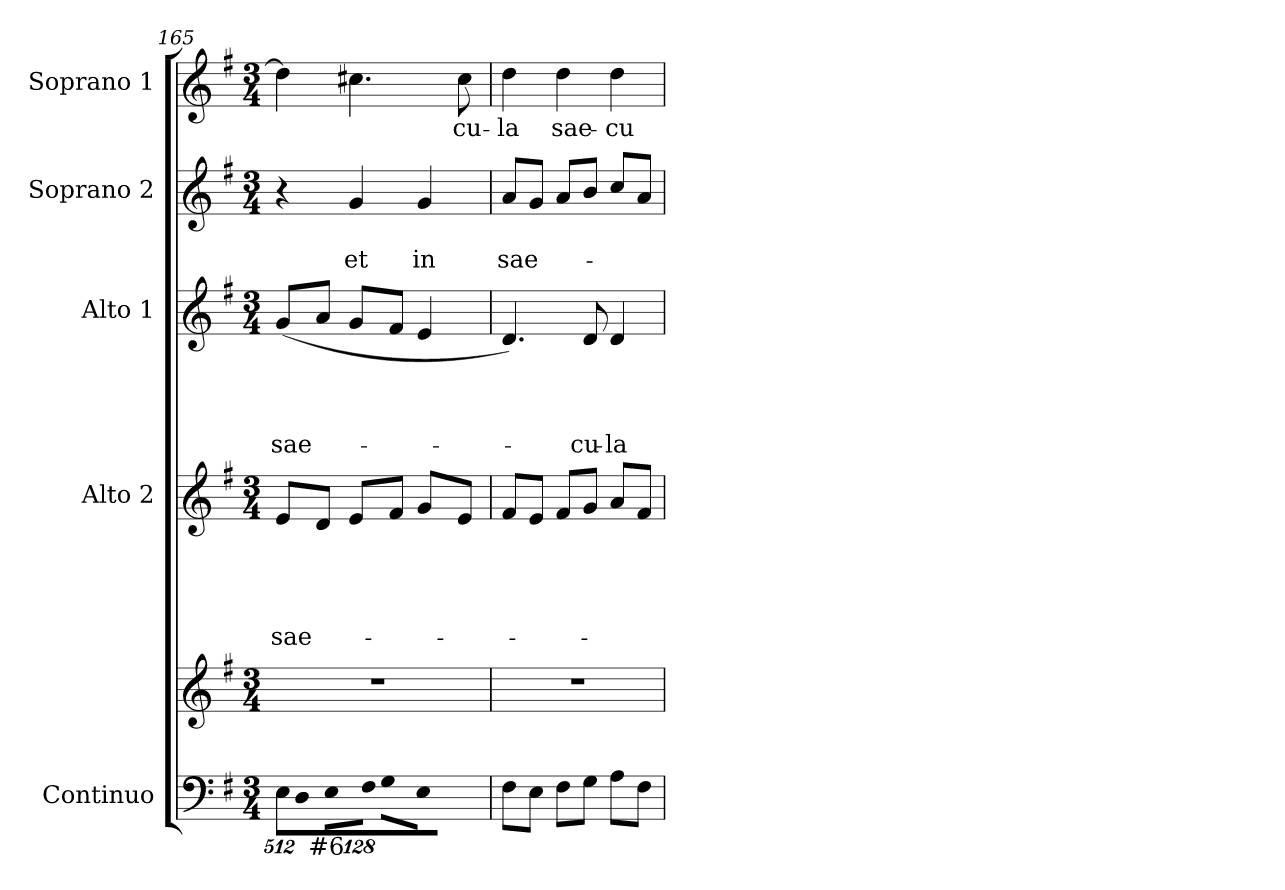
**kern	**kern	**kern	**text	**text	**text	**text	**text	**kern	**text	**text	**text	**text	**kern	**text	**text	**kern	**text
*part5	*part5	*part4	*part4	*part4	*part4	*part4	*part4	*part3	*part3	*part3	*part3	*part3	*part2	*part2	*part2	*part1	*part1
*staff6	*staff5	*staff4	*staff4	*staff4	*staff4	*staff4	*staff4	*staff3	*staff3	*staff3	*staff3	*staff3	*staff2	*staff2	*staff2	*staff1	*staff1
*I"Continuo	*	*I"Alto 2	*	*	*	*	*	*I"Alto 1	*	*	*	*	*I"Soprano 2	*	*	*I"Soprano 1	*
*	*	*I'A. 2	*	*	*	*	*	*I'A. 1	*	*	*	*	*I'S. 2	*	*	*I'S. 1	*
*clefF4	*clefG2	*clefG2	*	*	*	*	*	*clefG2	*	*	*	*	*clefG2	*	*	*clefG2	*
*k[f#]	*k[f#]	*k[f#]	*	*	*	*	*	*k[f#]	*	*	*	*	*k[f#]	*	*	*k[f#]	*
*G:	*G:	*G:	*	*	*	*	*	*G:	*	*	*	*	*G:	*	*	*G:	*
*M3/4	*M3/4	*M3/4	*	*	*	*	*	*M3/4	*	*	*	*	*M3/4	*	*	*M3/4	*
*Xbrackettup	*	*	*	*	*	*	*	*	*	*	*	*	*	*	*	*	*
=165	=165	=165	=165	=165	=165	=165	=165	=165	=165	=165	=165	=165	=165	=165	=165	=165	=165
!LO:N:vis=8	!LO:N:vis=1	!	!	!	!	!	!LO:LY:b	!	!	!	!	!LO:LY:b	!	!	!	!	!
*^	*	*	*	*	*	*	*	*	*	*	*	*	*	*	*	*	*
4096%293E\L	16..ryy	2.r	8e/L	.	.	.	.	sae-	(<8g/L	.	.	.	sae-	4r	.	.	4dd\]	.
!LO:N:vis=8	!	!	!	!	!	!	!	!	!	!	!	!	!	!	!	!	!	!
1024%73D\J	.	.	.	.	.	.	.	.	.	.	.	.	.	.	.	.	.	.
!	!LO:TX:b:t=#6	!	!	!	!	!	!	!	!	!	!	!	!	!	!	!	!	!
.	2ryy	.	.	.	.	.	.	.	.	.	.	.	.	.	.	.	.	.
.	.	.	8d/J	.	.	.	.	.	8a/J	.	.	.	.	.	.	.	.	.
!LO:N:vis=8	!	!	!	!	!	!	!	!	!	!	!	!	!	!	!	!	!	!
4096%293E\L	.	.	.	.	.	.	.	.	.	.	.	.	.	.	.	.	.	.
!LO:N:vis=8	!	!	!	!	!	!	!	!	!	!	!	!	!	!	!	!	!	!
1024%73F#\J	.	.	.	.	.	.	.	.	.	.	.	.	.	.	.	.	.	.
!	!	!	!	!	!	!	!	!	!	!	!	!	!	!	!	!LO:LY:b	!	!
.	.	.	8e/L	.	.	.	.	.	8g/L	.	.	.	.	4g/	.	et	4.cc#X\	.
!LO:N:vis=8	!	!	!	!	!	!	!	!	!	!	!	!	!	!	!	!	!	!
4096%293G\L	.	.	.	.	.	.	.	.	.	.	.	.	.	.	.	.	.	.
!LO:N:vis=8	!	!	!	!	!	!	!	!	!	!	!	!	!	!	!	!	!	!
1024%73E\J	.	.	.	.	.	.	.	.	.	.	.	.	.	.	.	.	.	.
.	.	.	8f#/J	.	.	.	.	.	8f#/J	.	.	.	.	.	.	.	.	.
4096%1317ryy	.	.	.	.	.	.	.	.	.	.	.	.	.	.	.	.	.	.
!	!	!	!	!	!	!	!	!	!	!	!	!	!	!	!	!LO:LY:b	!	!
.	.	.	8g/L	.	.	.	.	.	4e/	.	.	.	.	4g/	.	in	.	.
.	8ryy	.	.	.	.	.	.	.	.	.	.	.	.	.	.	.	.	.
!	!	!	!	!	!	!	!	!	!	!	!	!	!	!	!	!	!	!LO:LY:b
.	.	.	8e/J	.	.	.	.	.	.	.	.	.	.	.	.	.	8cc#\	-cu-
.	64ryy	.	.	.	.	.	.	.	.	.	.	.	.	.	.	.	.	.
=166	=166	=166	=166	=166	=166	=166	=166	=166	=166	=166	=166	=166	=166	=166	=166	=166	=166	=166
!	!	!LO:N:vis=1	!	!	!	!	!	!	!	!	!	!	!	!	!	!LO:LY:b	!	!LO:LY:b
*v	*v	*	*	*	*	*	*	*	*	*	*	*	*	*	*	*	*	*
8F#\L	2.r	8f#/L	.	.	.	.	.	4.d/)	.	.	.	.	8a/L	.	sae-	4dd\	-la
8E\J	.	8e/J	.	.	.	.	.	.	.	.	.	.	8g/J	.	.	.	.
!	!	!	!	!	!	!	!	!	!	!	!	!	!	!	!	!	!LO:LY:b
8F#\L	.	8f#/L	.	.	.	.	.	.	.	.	.	.	8a/L	.	.	4dd\	sae-
!	!	!	!	!	!	!	!	!	!	!	!	!LO:LY:b	!	!	!	!	!
8G\J	.	8g/J	.	.	.	.	.	8d/	.	.	.	-cu-	8b/J	.	.	.	.
!	!	!	!	!	!	!	!	!	!	!	!	!LO:LY:b	!	!	!	!	!LO:LY:b
8A\L	.	8a/L	.	.	.	.	.	4d/	.	.	.	-la	8cc/L	.	.	4dd\	-cu-
8F#\J	.	8f#/J	.	.	.	.	.	.	.	.	.	.	8a/J	.	.	.	.
=	=	=	=	=	=	=	=	=	=	=	=	=	=	=	=	=	=
*-	*-	*-	*-	*-	*-	*-	*-	*-	*-	*-	*-	*-	*-	*-	*-	*-	*-
